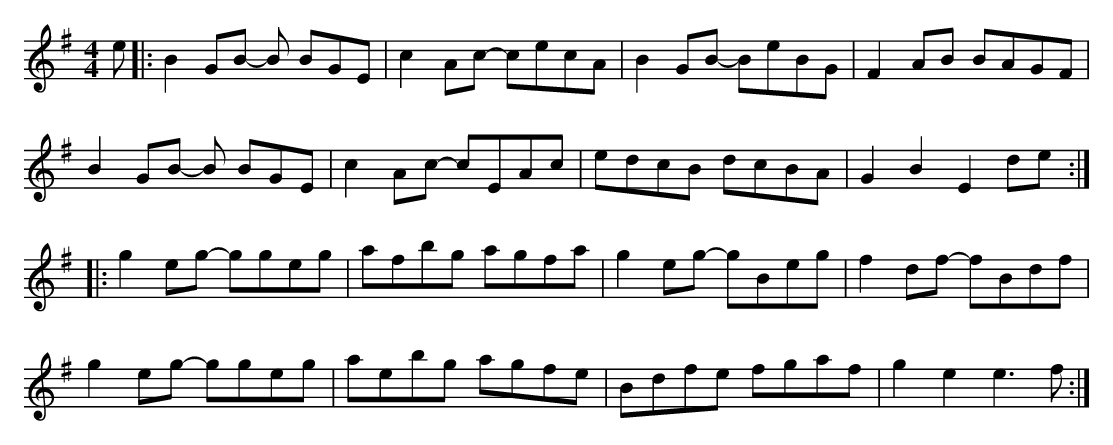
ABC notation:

X:1
M:4/4
K:Emin
e|:B2 GB- B BGE| c2 Ac -cecA|B2 GB -BeBG|F2 AB BAGF|
B2 GB- B BGE| c2 Ac -cEAc|edcB dcBA |G2 B2 E2de:|
|:g2 eg -ggeg|afbg agfa|g2 eg -gBeg|f2df- fBdf|
g2 eg- ggeg|aebg agfe|Bdfe fgaf | g2 e2 e3f:|
